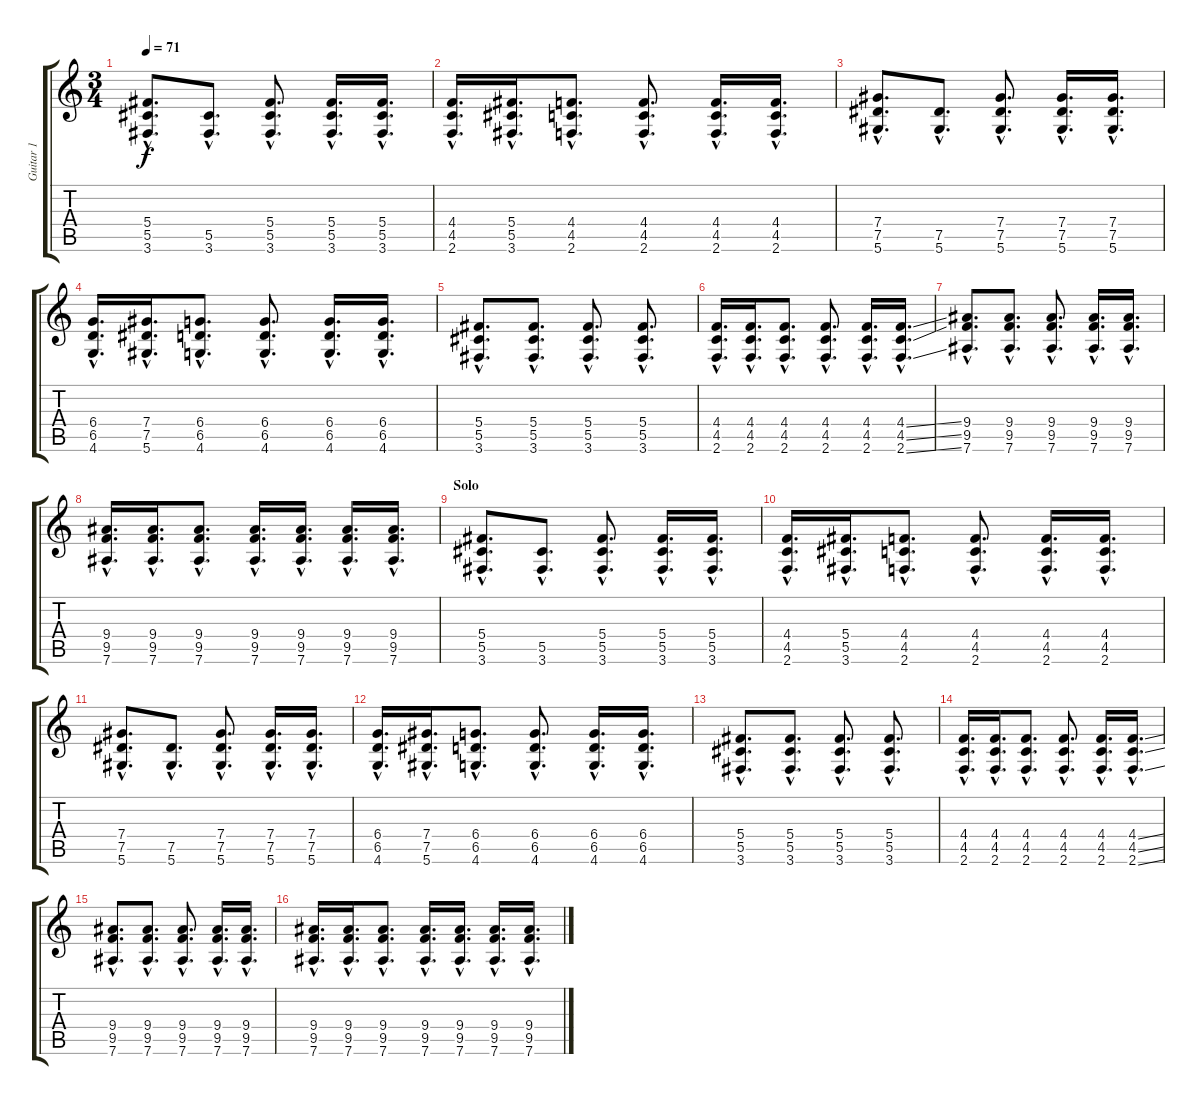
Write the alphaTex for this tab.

\track ("Guitar 1" "Guitar 1") {instrument acousticguitarsteel}
\staff {score tabs}
\tuning (Eb4 Bb3 Gb3 Db3 Ab2 Eb2) {hide}
\ts (3 4)
\tempo 71
\clef g2
\ks c
(5.4{hac} 5.5{hac} 3.6{hac}).8{d dy f volume 10 instrument overdrivenguitar} (5.5{hac} 3.6{hac}).8{d} (5.4{hac} 5.5{hac} 3.6{hac}).8{d} (5.4{hac} 5.5{hac} 3.6{hac}).16{d} (5.4{hac} 5.5{hac} 3.6{hac}).16{d} |
(4.4{hac} 4.5{hac} 2.6{hac}).16{d} (5.4{hac} 5.5{hac} 3.6{hac}).16{d} (4.4{hac} 4.5{hac} 2.6{hac}).8{d} (4.4{hac} 4.5{hac} 2.6{hac}).8{d} (4.4{hac} 4.5{hac} 2.6{hac}).16{d} (4.4{hac} 4.5{hac} 2.6{hac}).16{d} |
(7.4{hac} 7.5{hac} 5.6{hac}).8{d} (7.5{hac} 5.6{hac}).8{d} (7.4{hac} 7.5{hac} 5.6{hac}).8{d} (7.4{hac} 7.5{hac} 5.6{hac}).16{d} (7.4{hac} 7.5{hac} 5.6{hac}).16{d} |
(6.4{hac} 6.5{hac} 4.6{hac}).16{d} (7.4{hac} 7.5{hac} 5.6{hac}).16{d} (6.4{hac} 6.5{hac} 4.6{hac}).8{d} (6.4{hac} 6.5{hac} 4.6{hac}).8{d} (6.4{hac} 6.5{hac} 4.6{hac}).16{d} (6.4{hac} 6.5{hac} 4.6{hac}).16{d} |
(5.4{hac} 5.5{hac} 3.6{hac}).8{d} (5.4{hac} 5.5{hac} 3.6{hac}).8{d} (5.4{hac} 5.5{hac} 3.6{hac}).8{d} (5.4{hac} 5.5{hac} 3.6{hac}).8{d} |
(4.4{hac} 4.5{hac} 2.6{hac}).16{d} (4.4{hac} 4.5{hac} 2.6{hac}).16{d} (4.4{hac} 4.5{hac} 2.6{hac}).8{d} (4.4{hac} 4.5{hac} 2.6{hac}).8{d} (4.4{hac} 4.5{hac} 2.6{hac}).16{d} (4.4{ss hac} 4.5{ss hac} 2.6{ss hac}).16{d} |
(9.4{hac} 9.5{hac} 7.6{hac}).8{d} (9.4{hac} 9.5{hac} 7.6{hac}).8{d} (9.4{hac} 9.5{hac} 7.6{hac}).8{d} (9.4{hac} 9.5{hac} 7.6{hac}).16{d} (9.4{hac} 9.5{hac} 7.6{hac}).16{d} |
(9.4{hac} 9.5{hac} 7.6{hac}).16{d} (9.4{hac} 9.5{hac} 7.6{hac}).16{d} (9.4{hac} 9.5{hac} 7.6{hac}).8{d} (9.4{hac} 9.5{hac} 7.6{hac}).16{d} (9.4{hac} 9.5{hac} 7.6{hac}).16{d} (9.4{hac} 9.5{hac} 7.6{hac}).16{d} (9.4{hac} 9.5{hac} 7.6{hac}).16{d} |
\section ("" "Solo")
(5.4{hac} 5.5{hac} 3.6{hac}).8{d volume 10 instrument overdrivenguitar} (5.5{hac} 3.6{hac}).8{d} (5.4{hac} 5.5{hac} 3.6{hac}).8{d} (5.4{hac} 5.5{hac} 3.6{hac}).16{d} (5.4{hac} 5.5{hac} 3.6{hac}).16{d} |
(4.4{hac} 4.5{hac} 2.6{hac}).16{d} (5.4{hac} 5.5{hac} 3.6{hac}).16{d} (4.4{hac} 4.5{hac} 2.6{hac}).8{d} (4.4{hac} 4.5{hac} 2.6{hac}).8{d} (4.4{hac} 4.5{hac} 2.6{hac}).16{d} (4.4{hac} 4.5{hac} 2.6{hac}).16{d} |
(7.4{hac} 7.5{hac} 5.6{hac}).8{d} (7.5{hac} 5.6{hac}).8{d} (7.4{hac} 7.5{hac} 5.6{hac}).8{d} (7.4{hac} 7.5{hac} 5.6{hac}).16{d} (7.4{hac} 7.5{hac} 5.6{hac}).16{d} |
(6.4{hac} 6.5{hac} 4.6{hac}).16{d} (7.4{hac} 7.5{hac} 5.6{hac}).16{d} (6.4{hac} 6.5{hac} 4.6{hac}).8{d} (6.4{hac} 6.5{hac} 4.6{hac}).8{d} (6.4{hac} 6.5{hac} 4.6{hac}).16{d} (6.4{hac} 6.5{hac} 4.6{hac}).16{d} |
(5.4{hac} 5.5{hac} 3.6{hac}).8{d} (5.4{hac} 5.5{hac} 3.6{hac}).8{d} (5.4{hac} 5.5{hac} 3.6{hac}).8{d} (5.4{hac} 5.5{hac} 3.6{hac}).8{d} |
(4.4{hac} 4.5{hac} 2.6{hac}).16{d} (4.4{hac} 4.5{hac} 2.6{hac}).16{d} (4.4{hac} 4.5{hac} 2.6{hac}).8{d} (4.4{hac} 4.5{hac} 2.6{hac}).8{d} (4.4{hac} 4.5{hac} 2.6{hac}).16{d} (4.4{ss hac} 4.5{ss hac} 2.6{ss hac}).16{d} |
(9.4{hac} 9.5{hac} 7.6{hac}).8{d} (9.4{hac} 9.5{hac} 7.6{hac}).8{d} (9.4{hac} 9.5{hac} 7.6{hac}).8{d} (9.4{hac} 9.5{hac} 7.6{hac}).16{d} (9.4{hac} 9.5{hac} 7.6{hac}).16{d} |
(9.4{hac} 9.5{hac} 7.6{hac}).16{d} (9.4{hac} 9.5{hac} 7.6{hac}).16{d} (9.4{hac} 9.5{hac} 7.6{hac}).8{d} (9.4{hac} 9.5{hac} 7.6{hac}).16{d} (9.4{hac} 9.5{hac} 7.6{hac}).16{d} (9.4{hac} 9.5{hac} 7.6{hac}).16{d} (9.4{hac} 9.5{hac} 7.6{hac}).16{d}
